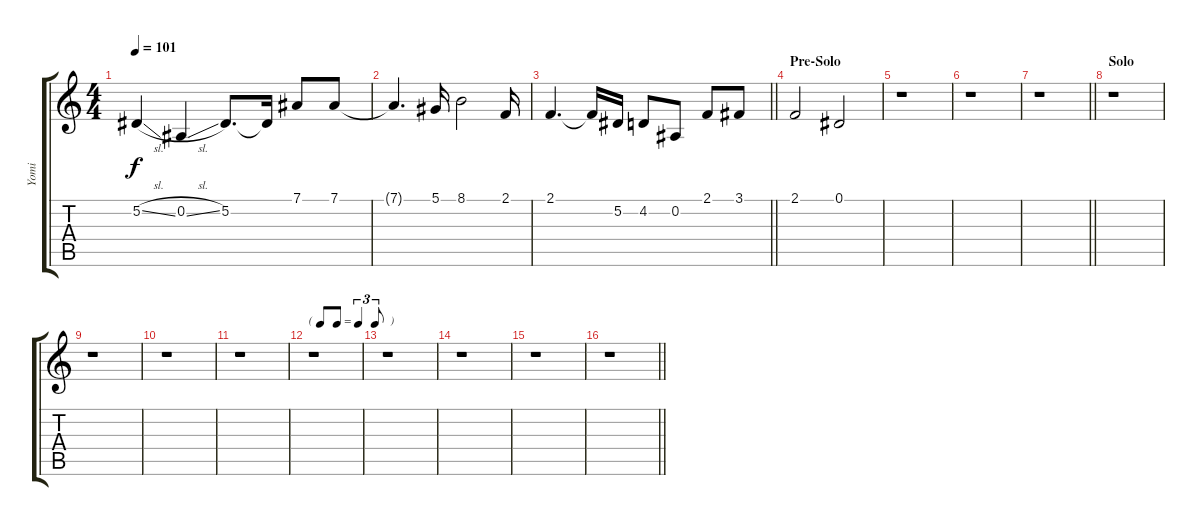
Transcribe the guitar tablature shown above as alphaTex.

\track ("Yomi" "Yomi") {instrument violin}
\staff {score tabs}
\tuning (Eb4 Bb3 Gb3 Db3 Ab2 Eb2) {hide}
\ts (4 4)
\tempo 101
\clef g2
\ks c
5.2{sl t}.4{dy f} 0.2{sl}.4 5.2.8{d} 5.2{t}.16 7.1.8 7.1.8 |
7.1{t}.4{d} 5.1.16 8.1.2 2.1.16 |
\barLineRight lightlight
2.1.4{d} 2.1{t}.16 5.2.16 4.2.8 0.2.8 2.1.8 3.1.8 |
\section ("" "Pre-Solo")
2.1.2 0.1.2 |
r.1 |
r.1 |
\barLineRight lightlight
r.1 |
\section ("" "Solo")
r.1 |
r.1 |
r.1 |
r.1 |
\tf triplet8th
r.1 |
r.1 |
r.1 |
r.1 |
\barLineRight lightlight
r.1
